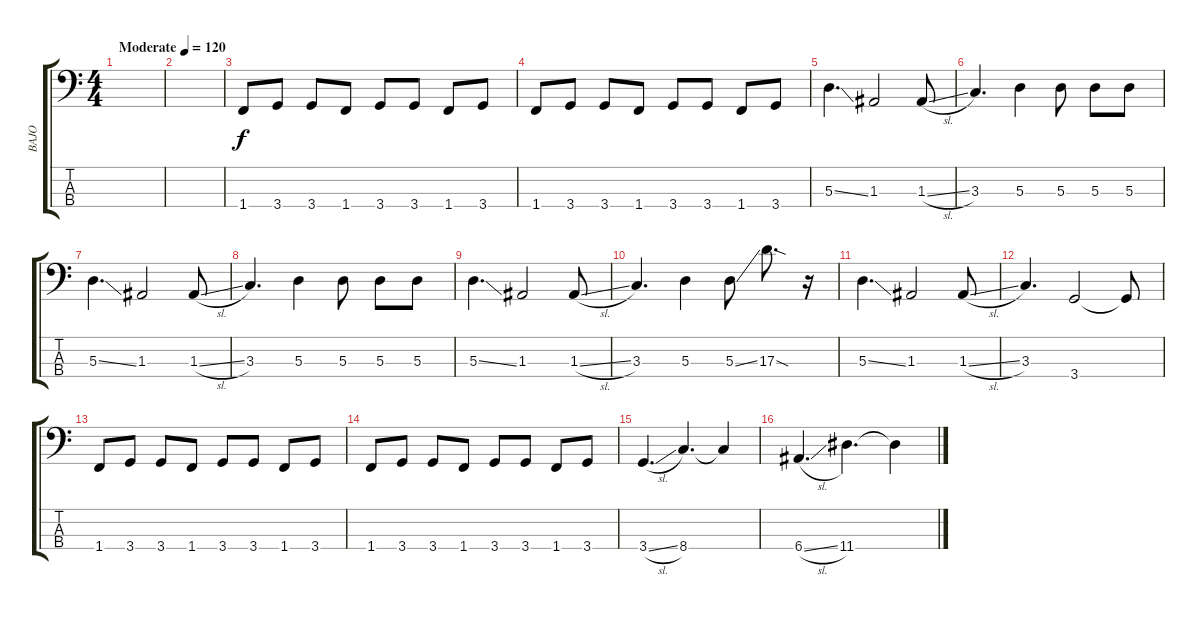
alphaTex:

\track ("BAJO" "BAJO") {instrument electricbasspick}
\staff {score tabs}
\tuning (G2 D2 A1 E1) {hide}
\ts (4 4)
\tempo (120 "Moderate")
\clef f4
\ks c
|
|
1.4.8 3.4.8 3.4.8 1.4.8 3.4.8 3.4.8 1.4.8 3.4.8 |
1.4.8 3.4.8 3.4.8 1.4.8 3.4.8 3.4.8 1.4.8 3.4.8 |
5.3{ss}.4{d} 1.3.2 1.3{sl}.8 |
3.3.4{d} 5.3.4 5.3.8 5.3.8 5.3.8 |
5.3{ss}.4{d} 1.3.2 1.3{sl}.8 |
3.3.4{d} 5.3.4 5.3.8 5.3.8 5.3.8 |
5.3{ss}.4{d} 1.3.2 1.3{sl}.8 |
3.3.4{d} 5.3.4 5.3{ss}.8 17.3{sod}.8{d} r.16 |
5.3{ss}.4{d} 1.3.2 1.3{sl}.8 |
3.3.4{d} 3.4.2 3.4{t}.8 |
1.4.8 3.4.8 3.4.8 1.4.8 3.4.8 3.4.8 1.4.8 3.4.8 |
1.4.8 3.4.8 3.4.8 1.4.8 3.4.8 3.4.8 1.4.8 3.4.8 |
3.4{sl}.4{d} 8.4.4{d} 8.4{t}.4 |
6.4{sl}.4{d} 11.4.4{d} 11.4{t}.4
